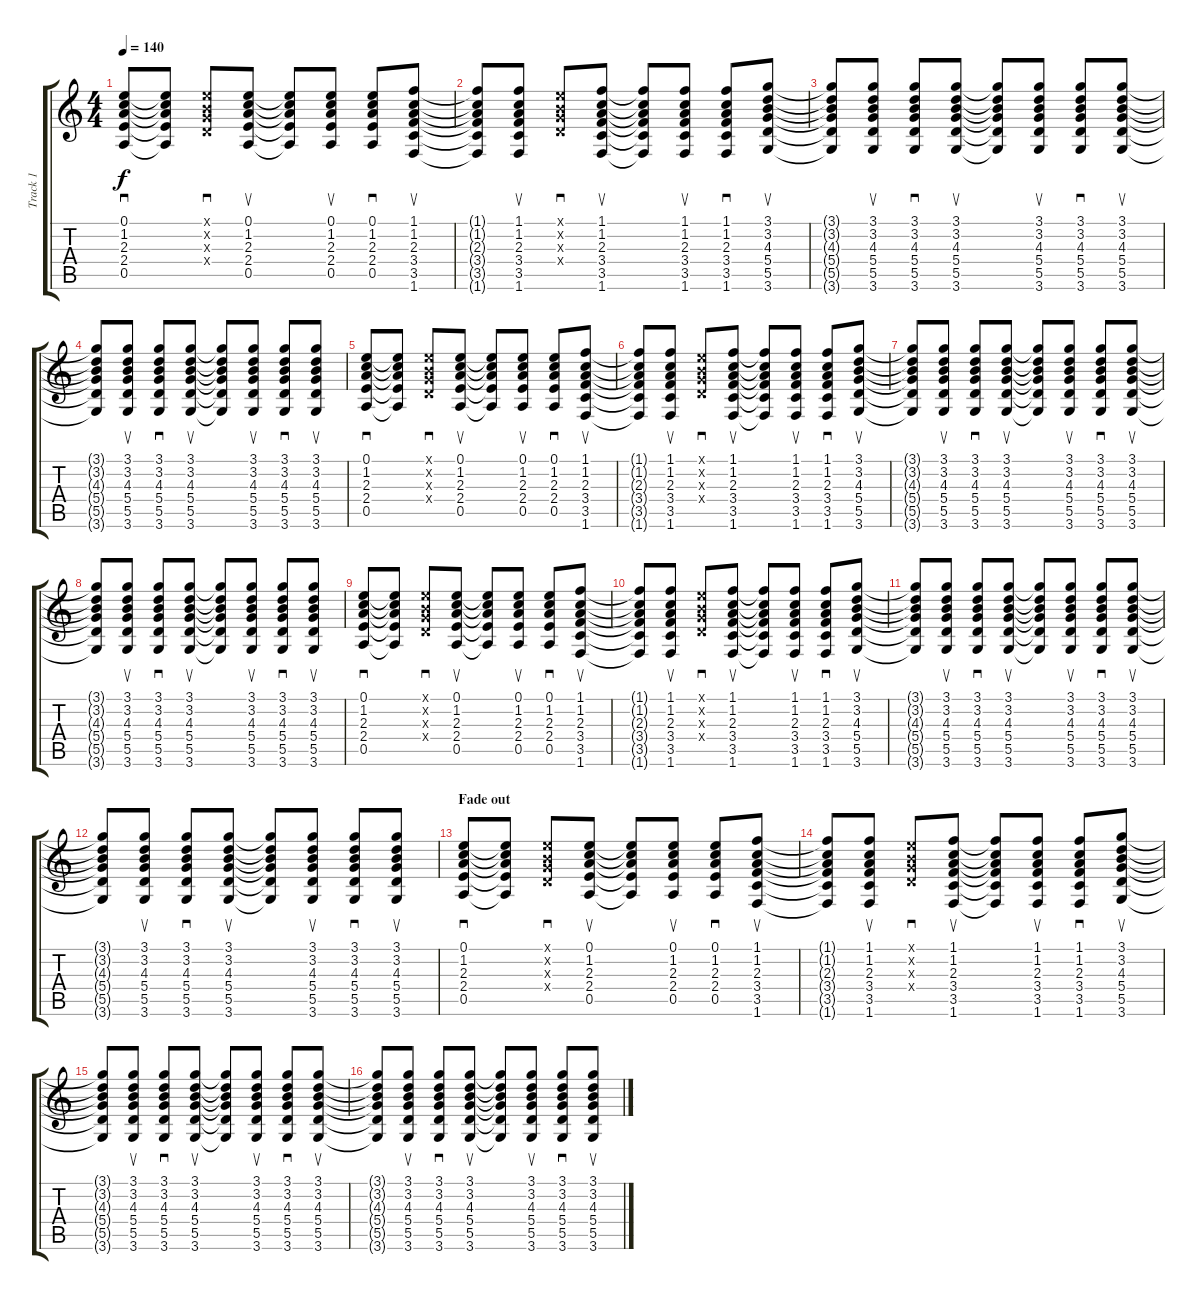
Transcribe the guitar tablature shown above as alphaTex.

\track ("Track 1" "Track 1") {instrument acousticguitarsteel}
\staff {score tabs}
\tuning (E4 B3 G3 D3 A2 E2) {hide}
\ts (4 4)
\tempo 140
\clef g2
\ks c
(0.1 1.2 2.3 2.4 0.5).8{sd dy f} (0.1{t} 1.2{t} 2.3{t} 2.4{t} 0.5{t}).8 (0.1{x} 0.2{x} 0.3{x} 0.4{x}).8{sd} (0.1 1.2 2.3 2.4 0.5).8{su} (0.1{t} 1.2{t} 2.3{t} 2.4{t} 0.5{t}).8 (0.1 1.2 2.3 2.4 0.5).8{su} (0.1 1.2 2.3 2.4 0.5).8{sd} (1.1 1.2 2.3 3.4 3.5 1.6).8{su} |
(1.1{t} 1.2{t} 2.3{t} 3.4{t} 3.5{t} 1.6{t}).8 (1.1 1.2 2.3 3.4 3.5 1.6).8{su} (0.1{x} 0.2{x} 0.3{x} 0.4{x}).8{sd} (1.1 1.2 2.3 3.4 3.5 1.6).8{su} (1.1{t} 1.2{t} 2.3{t} 3.4{t} 3.5{t} 1.6{t}).8 (1.1 1.2 2.3 3.4 3.5 1.6).8{su} (1.1 1.2 2.3 3.4 3.5 1.6).8{sd} (3.1 3.2 4.3 5.4 5.5 3.6).8{su} |
(3.1{t} 3.2{t} 4.3{t} 5.4{t} 5.5{t} 3.6{t}).8 (3.1 3.2 4.3 5.4 5.5 3.6).8{su} (3.1 3.2 4.3 5.4 5.5 3.6).8{sd} (3.1 3.2 4.3 5.4 5.5 3.6).8{su} (3.1{t} 3.2{t} 4.3{t} 5.4{t} 5.5{t} 3.6{t}).8 (3.1 3.2 4.3 5.4 5.5 3.6).8{su} (3.1 3.2 4.3 5.4 5.5 3.6).8{sd} (3.1 3.2 4.3 5.4 5.5 3.6).8{su} |
(3.1{t} 3.2{t} 4.3{t} 5.4{t} 5.5{t} 3.6{t}).8 (3.1 3.2 4.3 5.4 5.5 3.6).8{su} (3.1 3.2 4.3 5.4 5.5 3.6).8{sd} (3.1 3.2 4.3 5.4 5.5 3.6).8{su} (3.1{t} 3.2{t} 4.3{t} 5.4{t} 5.5{t} 3.6{t}).8 (3.1 3.2 4.3 5.4 5.5 3.6).8{su} (3.1 3.2 4.3 5.4 5.5 3.6).8{sd} (3.1 3.2 4.3 5.4 5.5 3.6).8{su} |
(0.1 1.2 2.3 2.4 0.5).8{sd} (0.1{t} 1.2{t} 2.3{t} 2.4{t} 0.5{t}).8 (0.1{x} 0.2{x} 0.3{x} 0.4{x}).8{sd} (0.1 1.2 2.3 2.4 0.5).8{su} (0.1{t} 1.2{t} 2.3{t} 2.4{t} 0.5{t}).8 (0.1 1.2 2.3 2.4 0.5).8{su} (0.1 1.2 2.3 2.4 0.5).8{sd} (1.1 1.2 2.3 3.4 3.5 1.6).8{su} |
(1.1{t} 1.2{t} 2.3{t} 3.4{t} 3.5{t} 1.6{t}).8 (1.1 1.2 2.3 3.4 3.5 1.6).8{su} (0.1{x} 0.2{x} 0.3{x} 0.4{x}).8{sd} (1.1 1.2 2.3 3.4 3.5 1.6).8{su} (1.1{t} 1.2{t} 2.3{t} 3.4{t} 3.5{t} 1.6{t}).8 (1.1 1.2 2.3 3.4 3.5 1.6).8{su} (1.1 1.2 2.3 3.4 3.5 1.6).8{sd} (3.1 3.2 4.3 5.4 5.5 3.6).8{su} |
(3.1{t} 3.2{t} 4.3{t} 5.4{t} 5.5{t} 3.6{t}).8 (3.1 3.2 4.3 5.4 5.5 3.6).8{su} (3.1 3.2 4.3 5.4 5.5 3.6).8{sd} (3.1 3.2 4.3 5.4 5.5 3.6).8{su} (3.1{t} 3.2{t} 4.3{t} 5.4{t} 5.5{t} 3.6{t}).8 (3.1 3.2 4.3 5.4 5.5 3.6).8{su} (3.1 3.2 4.3 5.4 5.5 3.6).8{sd} (3.1 3.2 4.3 5.4 5.5 3.6).8{su} |
(3.1{t} 3.2{t} 4.3{t} 5.4{t} 5.5{t} 3.6{t}).8 (3.1 3.2 4.3 5.4 5.5 3.6).8{su} (3.1 3.2 4.3 5.4 5.5 3.6).8{sd} (3.1 3.2 4.3 5.4 5.5 3.6).8{su} (3.1{t} 3.2{t} 4.3{t} 5.4{t} 5.5{t} 3.6{t}).8 (3.1 3.2 4.3 5.4 5.5 3.6).8{su} (3.1 3.2 4.3 5.4 5.5 3.6).8{sd} (3.1 3.2 4.3 5.4 5.5 3.6).8{su} |
(0.1 1.2 2.3 2.4 0.5).8{sd} (0.1{t} 1.2{t} 2.3{t} 2.4{t} 0.5{t}).8 (0.1{x} 0.2{x} 0.3{x} 0.4{x}).8{sd} (0.1 1.2 2.3 2.4 0.5).8{su} (0.1{t} 1.2{t} 2.3{t} 2.4{t} 0.5{t}).8 (0.1 1.2 2.3 2.4 0.5).8{su} (0.1 1.2 2.3 2.4 0.5).8{sd} (1.1 1.2 2.3 3.4 3.5 1.6).8{su} |
(1.1{t} 1.2{t} 2.3{t} 3.4{t} 3.5{t} 1.6{t}).8 (1.1 1.2 2.3 3.4 3.5 1.6).8{su} (0.1{x} 0.2{x} 0.3{x} 0.4{x}).8{sd} (1.1 1.2 2.3 3.4 3.5 1.6).8{su} (1.1{t} 1.2{t} 2.3{t} 3.4{t} 3.5{t} 1.6{t}).8 (1.1 1.2 2.3 3.4 3.5 1.6).8{su} (1.1 1.2 2.3 3.4 3.5 1.6).8{sd} (3.1 3.2 4.3 5.4 5.5 3.6).8{su} |
(3.1{t} 3.2{t} 4.3{t} 5.4{t} 5.5{t} 3.6{t}).8 (3.1 3.2 4.3 5.4 5.5 3.6).8{su} (3.1 3.2 4.3 5.4 5.5 3.6).8{sd} (3.1 3.2 4.3 5.4 5.5 3.6).8{su} (3.1{t} 3.2{t} 4.3{t} 5.4{t} 5.5{t} 3.6{t}).8 (3.1 3.2 4.3 5.4 5.5 3.6).8{su} (3.1 3.2 4.3 5.4 5.5 3.6).8{sd} (3.1 3.2 4.3 5.4 5.5 3.6).8{su} |
(3.1{t} 3.2{t} 4.3{t} 5.4{t} 5.5{t} 3.6{t}).8 (3.1 3.2 4.3 5.4 5.5 3.6).8{su} (3.1 3.2 4.3 5.4 5.5 3.6).8{sd} (3.1 3.2 4.3 5.4 5.5 3.6).8{su} (3.1{t} 3.2{t} 4.3{t} 5.4{t} 5.5{t} 3.6{t}).8 (3.1 3.2 4.3 5.4 5.5 3.6).8{su} (3.1 3.2 4.3 5.4 5.5 3.6).8{sd} (3.1 3.2 4.3 5.4 5.5 3.6).8{su} |
\section ("" "Fade out")
(0.1 1.2 2.3 2.4 0.5).8{sd} (0.1{t} 1.2{t} 2.3{t} 2.4{t} 0.5{t}).8 (0.1{x} 0.2{x} 0.3{x} 0.4{x}).8{sd} (0.1 1.2 2.3 2.4 0.5).8{su} (0.1{t} 1.2{t} 2.3{t} 2.4{t} 0.5{t}).8 (0.1 1.2 2.3 2.4 0.5).8{su} (0.1 1.2 2.3 2.4 0.5).8{sd} (1.1 1.2 2.3 3.4 3.5 1.6).8{su} |
(1.1{t} 1.2{t} 2.3{t} 3.4{t} 3.5{t} 1.6{t}).8 (1.1 1.2 2.3 3.4 3.5 1.6).8{su} (0.1{x} 0.2{x} 0.3{x} 0.4{x}).8{sd} (1.1 1.2 2.3 3.4 3.5 1.6).8{su} (1.1{t} 1.2{t} 2.3{t} 3.4{t} 3.5{t} 1.6{t}).8 (1.1 1.2 2.3 3.4 3.5 1.6).8{su} (1.1 1.2 2.3 3.4 3.5 1.6).8{sd} (3.1 3.2 4.3 5.4 5.5 3.6).8{su} |
(3.1{t} 3.2{t} 4.3{t} 5.4{t} 5.5{t} 3.6{t}).8 (3.1 3.2 4.3 5.4 5.5 3.6).8{su} (3.1 3.2 4.3 5.4 5.5 3.6).8{sd} (3.1 3.2 4.3 5.4 5.5 3.6).8{su} (3.1{t} 3.2{t} 4.3{t} 5.4{t} 5.5{t} 3.6{t}).8 (3.1 3.2 4.3 5.4 5.5 3.6).8{su} (3.1 3.2 4.3 5.4 5.5 3.6).8{sd} (3.1 3.2 4.3 5.4 5.5 3.6).8{su} |
(3.1{t} 3.2{t} 4.3{t} 5.4{t} 5.5{t} 3.6{t}).8 (3.1 3.2 4.3 5.4 5.5 3.6).8{su} (3.1 3.2 4.3 5.4 5.5 3.6).8{sd} (3.1 3.2 4.3 5.4 5.5 3.6).8{su} (3.1{t} 3.2{t} 4.3{t} 5.4{t} 5.5{t} 3.6{t}).8 (3.1 3.2 4.3 5.4 5.5 3.6).8{su} (3.1 3.2 4.3 5.4 5.5 3.6).8{sd} (3.1 3.2 4.3 5.4 5.5 3.6).8{su}
